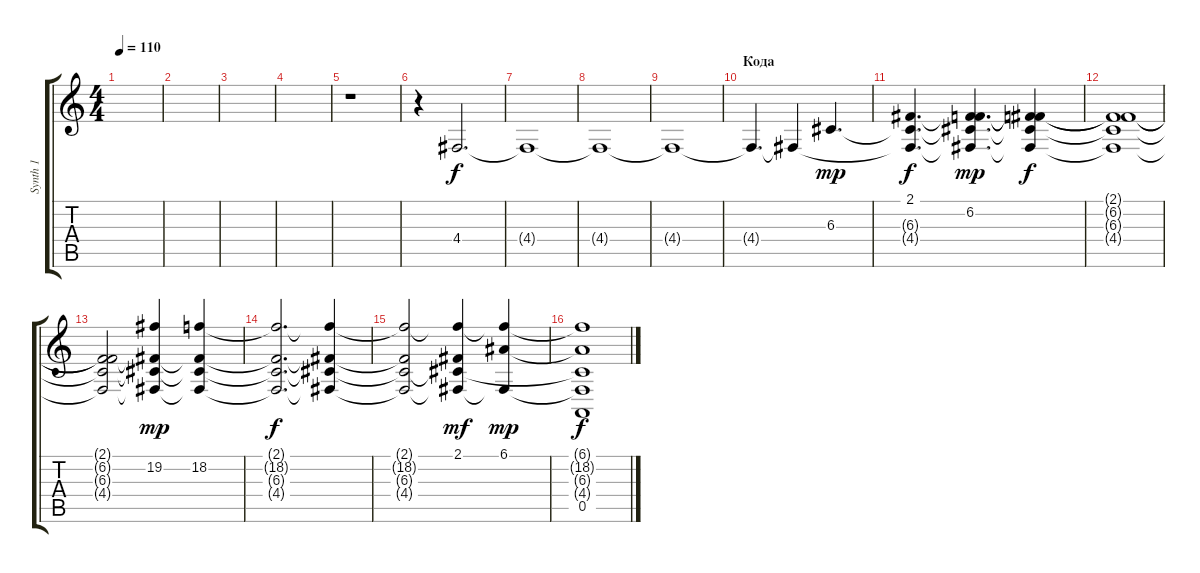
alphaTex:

\track ("Synth 1" "Synth 1") {instrument fx4atmosphere}
\staff {score tabs}
\tuning (E4 B3 G3 D3 A2 E2) {hide}
\ts (4 4)
\tempo 110
\clef g2
\ks c
|
|
|
|
r.1{volume 0} |
r.4 4.4.2{d volume 6} |
4.4{t}.1 |
4.4{t}.1 |
4.4{t}.1 |
\section ("" "Кода")
4.4{t}.4{d} 4.4{t}.4 6.3.4{d dy mp} |
(2.1 6.3{t} 4.4{t}).4{d dy f} (2.1{t} 6.2 6.3{t} 4.4{t}).4{d dy mp} (2.1{t} 6.2{t} 6.3{t} 4.4{t}).4{dy f} |
(2.1{t} 6.2{t} 6.3{t} 4.4{t}).1 |
(2.1{t} 6.2{t} 6.3{t} 4.4{t}).2 (2.1{t} 19.2 6.3{t} 4.4{t}).4{dy mp} (2.1{t} 18.2 6.3{t} 4.4{t}).4 |
(2.1{t} 18.2{t} 6.3{t} 4.4{t}).2{d dy f} (2.1{t} 18.2{t} 6.3{t} 4.4{t}).4 |
(2.1{t} 18.2{t} 6.3{t} 4.4{t}).2 (2.1 18.2{t} 6.3{t} 4.4{t}).4{dy mf} (6.1 18.2{t} 4.4{t}).4{dy mp} |
(6.1{t} 18.2{t} 6.3{t} 4.4{t} 0.5).1{dy f volume 4}
